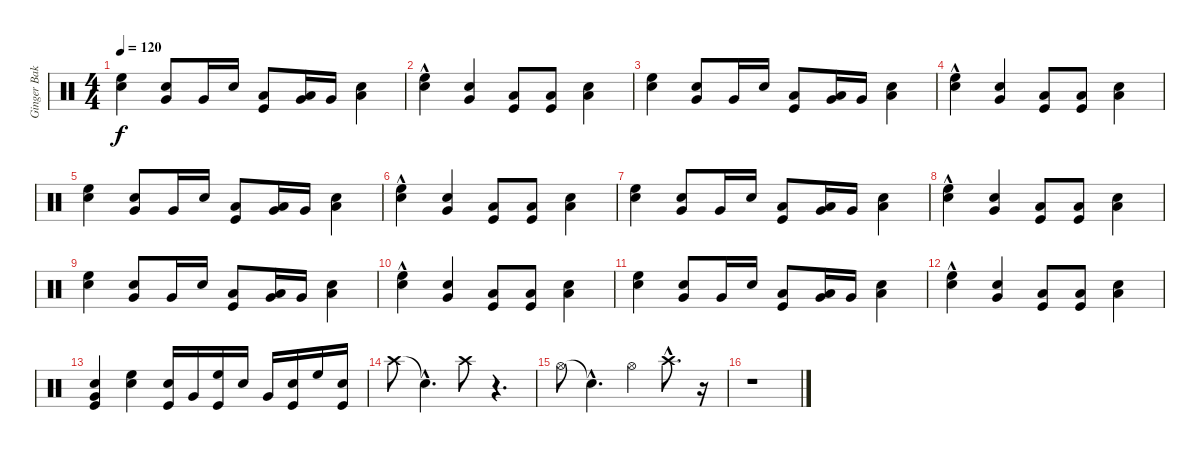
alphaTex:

\track ("Ginger Baker" "Ginger Bak") {instrument percussion}
\staff {score}
\articulation defaults
\ts (4 4)
\tempo 120
\clef neutral
\ks c
("Electric Snare (hit)" "High Floor Tom (hit)").4{dy f} ("Electric Snare (hit)" "Very Low Tom (hit)").8 "Very Low Tom (hit)".16 "Electric Snare (hit)".16 ("Low Tom (hit)" "Kick (hit)").8 ("Low Tom (hit)" "Very Low Tom (hit)").16 "Very Low Tom (hit)".16 ("Snare (hit) 2" "Low Tom (hit)").4 |
("Electric Snare (hit)"{hac} "High Floor Tom (hit)").4 ("Electric Snare (hit)" "Very Low Tom (hit)").4 ("Low Tom (hit)" "Kick (hit)").8 ("Low Tom (hit)" "Kick (hit)").8 ("Snare (hit) 2" "Low Tom (hit)").4 |
("Electric Snare (hit)" "High Floor Tom (hit)").4 ("Electric Snare (hit)" "Very Low Tom (hit)").8 "Very Low Tom (hit)".16 "Electric Snare (hit)".16 ("Low Tom (hit)" "Kick (hit)").8 ("Low Tom (hit)" "Very Low Tom (hit)").16 "Very Low Tom (hit)".16 ("Snare (hit) 2" "Low Tom (hit)").4 |
("Electric Snare (hit)"{hac} "High Floor Tom (hit)").4 ("Electric Snare (hit)" "Very Low Tom (hit)").4 ("Low Tom (hit)" "Kick (hit)").8 ("Low Tom (hit)" "Kick (hit)").8 ("Snare (hit) 2" "Low Tom (hit)").4 |
("Electric Snare (hit)" "High Floor Tom (hit)").4 ("Electric Snare (hit)" "Very Low Tom (hit)").8 "Very Low Tom (hit)".16 "Electric Snare (hit)".16 ("Low Tom (hit)" "Kick (hit)").8 ("Low Tom (hit)" "Very Low Tom (hit)").16 "Very Low Tom (hit)".16 ("Snare (hit) 2" "Low Tom (hit)").4 |
("Electric Snare (hit)"{hac} "High Floor Tom (hit)").4 ("Electric Snare (hit)" "Very Low Tom (hit)").4 ("Low Tom (hit)" "Kick (hit)").8 ("Low Tom (hit)" "Kick (hit)").8 ("Snare (hit) 2" "Low Tom (hit)").4 |
("Electric Snare (hit)" "High Floor Tom (hit)").4 ("Electric Snare (hit)" "Very Low Tom (hit)").8 "Very Low Tom (hit)".16 "Electric Snare (hit)".16 ("Low Tom (hit)" "Kick (hit)").8 ("Low Tom (hit)" "Very Low Tom (hit)").16 "Very Low Tom (hit)".16 ("Snare (hit) 2" "Low Tom (hit)").4 |
("Electric Snare (hit)"{hac} "High Floor Tom (hit)").4 ("Electric Snare (hit)" "Very Low Tom (hit)").4 ("Low Tom (hit)" "Kick (hit)").8 ("Low Tom (hit)" "Kick (hit)").8 ("Snare (hit) 2" "Low Tom (hit)").4 |
("Electric Snare (hit)" "High Floor Tom (hit)").4 ("Electric Snare (hit)" "Very Low Tom (hit)").8 "Very Low Tom (hit)".16 "Electric Snare (hit)".16 ("Low Tom (hit)" "Kick (hit)").8 ("Low Tom (hit)" "Very Low Tom (hit)").16 "Very Low Tom (hit)".16 ("Snare (hit) 2" "Low Tom (hit)").4 |
("Electric Snare (hit)"{hac} "High Floor Tom (hit)").4 ("Electric Snare (hit)" "Very Low Tom (hit)").4 ("Low Tom (hit)" "Kick (hit)").8 ("Low Tom (hit)" "Kick (hit)").8 ("Snare (hit) 2" "Low Tom (hit)").4 |
("Electric Snare (hit)" "High Floor Tom (hit)").4 ("Electric Snare (hit)" "Very Low Tom (hit)").8 "Very Low Tom (hit)".16 "Electric Snare (hit)".16 ("Low Tom (hit)" "Kick (hit)").8 ("Low Tom (hit)" "Very Low Tom (hit)").16 "Very Low Tom (hit)".16 ("Snare (hit) 2" "Low Tom (hit)").4 |
("Electric Snare (hit)"{hac} "High Floor Tom (hit)").4 ("Electric Snare (hit)" "Very Low Tom (hit)").4 ("Low Tom (hit)" "Kick (hit)").8 ("Low Tom (hit)" "Kick (hit)").8 ("Snare (hit) 2" "Low Tom (hit)").4 |
("Snare (hit) 2" "Very Low Tom (hit)" "Kick (hit)").4 ("Snare (hit) 2" "High Floor Tom (hit)").4 ("Electric Snare (hit)" "Kick (hit)").16 "Very Low Tom (hit)".16 ("High Floor Tom (hit)" "Kick (hit)").16 "Electric Snare (hit)".16 "Very Low Tom (hit)".16 ("Electric Snare (hit)" "Kick (hit)").16 "High Floor Tom (hit)".16 ("Electric Snare (hit)" "Kick (hit)").16 |
"Crash high (hit)".8 "Snare (hit)"{hac t}.4{d} "Crash high (hit)".8 r.4{d} |
"Hi-Hat (open)".8 "Snare (hit)"{hac t}.4{d} "Hi-Hat (open)".4 "Crash high (hit)"{hac}.8{d} r.16 |
r.1
